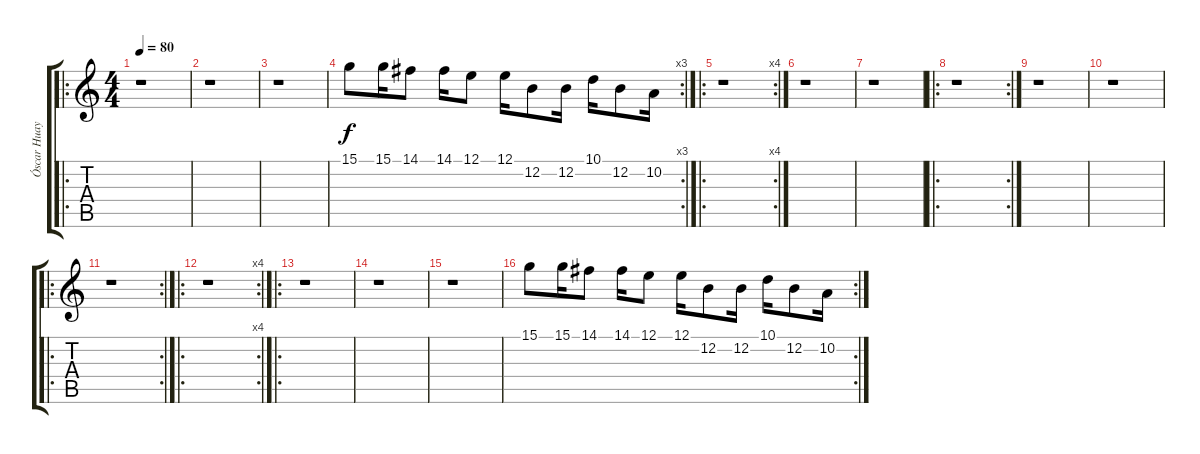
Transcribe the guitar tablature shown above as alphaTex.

\track ("Óscar Huayon" "Óscar Huay") {instrument acousticgrandpiano}
\staff {score tabs}
\tuning (E4 B3 G3 D3 A2 E2) {hide}
\ro
\ts (4 4)
\tempo 80
\clef g2
\ks c
r.1{dy f instrument acousticgrandpiano} |
r.1 |
r.1 |
\rc 3
15.1.8 15.1.16 14.1.8 14.1.16 12.1.8 12.1.16 12.2.8 12.2.16 10.1.16 12.2.8 10.2.16 |
\ro
\rc 4
r.1 |
r.1 |
r.1 |
\ro
\rc 2
r.1 |
r.1 |
r.1 |
\ro
\rc 2
r.1 |
\ro
\rc 4
r.1 |
\ro
r.1 |
r.1 |
r.1 |
\rc 2
15.1.8 15.1.16 14.1.8 14.1.16 12.1.8 12.1.16 12.2.8 12.2.16 10.1.16 12.2.8 10.2.16
